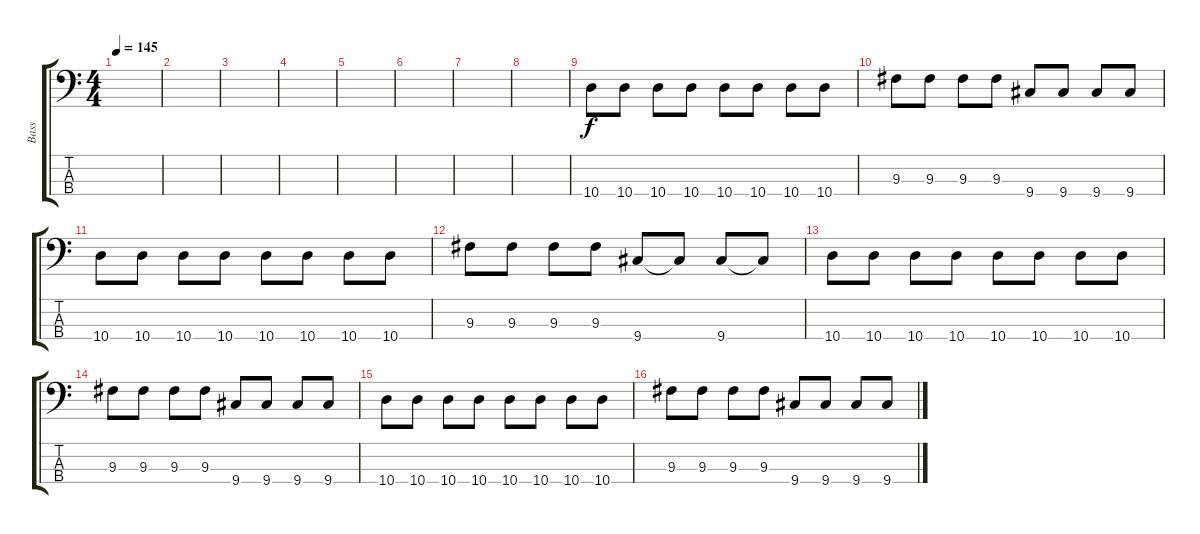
\track ("Bass" "Bass") {instrument electricbassfinger}
\staff {score tabs}
\tuning (G2 D2 A1 E1) {hide}
\ts (4 4)
\tempo 145
\clef f4
\ks c
|
|
|
|
|
|
|
|
10.4.8 10.4.8 10.4.8 10.4.8 10.4.8 10.4.8 10.4.8 10.4.8 |
9.3.8 9.3.8 9.3.8 9.3.8 9.4.8 9.4.8 9.4.8 9.4.8 |
10.4.8 10.4.8 10.4.8 10.4.8 10.4.8 10.4.8 10.4.8 10.4.8 |
9.3.8 9.3.8 9.3.8 9.3.8 9.4.8 9.4{t}.8 9.4.8 9.4{t}.8 |
10.4.8 10.4.8 10.4.8 10.4.8 10.4.8 10.4.8 10.4.8 10.4.8 |
9.3.8 9.3.8 9.3.8 9.3.8 9.4.8 9.4.8 9.4.8 9.4.8 |
10.4.8 10.4.8 10.4.8 10.4.8 10.4.8 10.4.8 10.4.8 10.4.8 |
9.3.8 9.3.8 9.3.8 9.3.8 9.4.8 9.4.8 9.4.8 9.4.8
